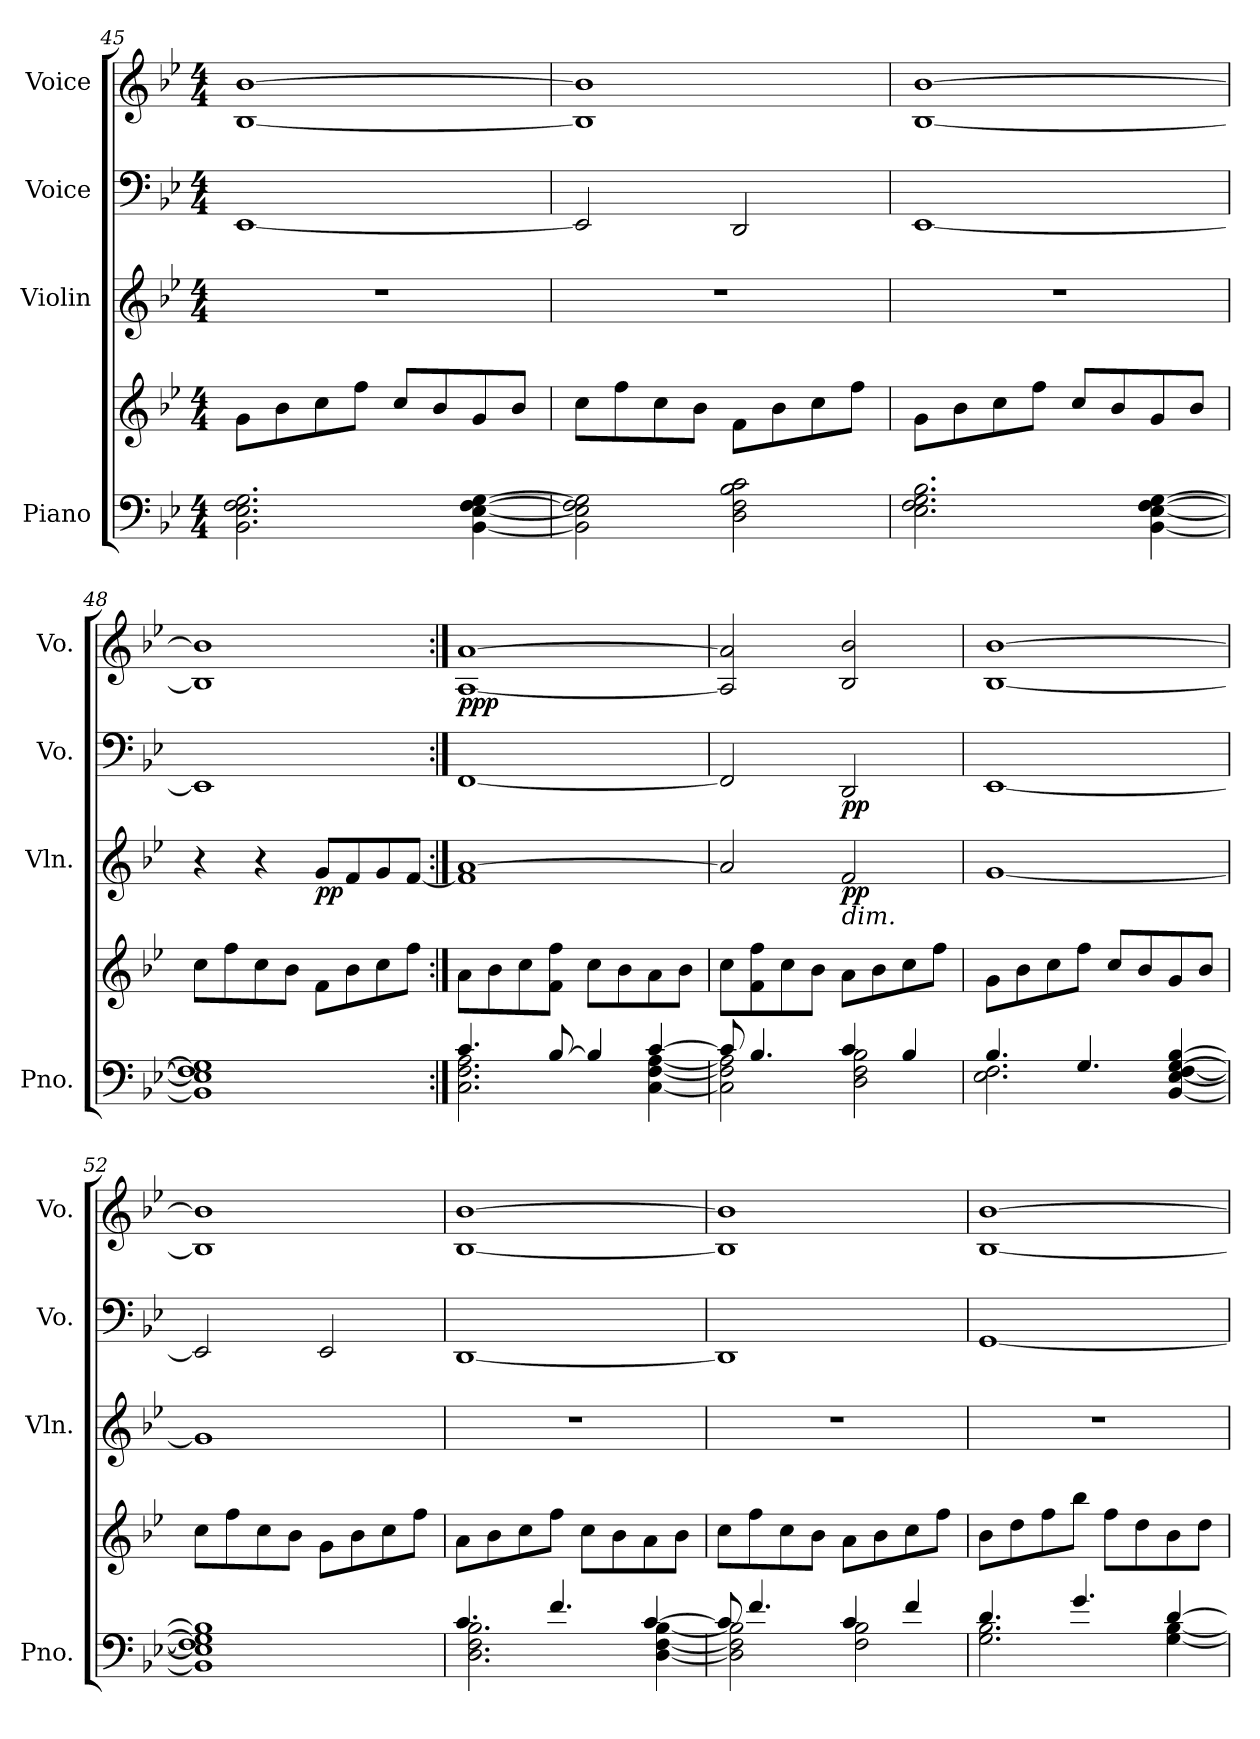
**kern	**kern	**kern	**dynam	**kern	**dynam	**kern	**dynam
*part4	*part4	*part3	*part3	*part2	*part2	*part1	*part1
*staff5	*staff4	*staff3	*staff3	*staff2	*staff2	*staff1	*staff1
*I"Piano	*	*I"Violin	*	*I"Voice	*	*I"Voice	*
*I'Pno.	*	*I'Vln.	*	*I'Vo.	*	*I'Vo.	*
*clefF4	*clefG2	*clefG2	*	*clefF4	*	*clefG2	*
*k[b-e-]	*k[b-e-]	*k[b-e-]	*	*k[b-e-]	*	*k[b-e-]	*
*M4/4	*M4/4	*M4/4	*	*M4/4	*	*M4/4	*
=45	=45	=45	=45	=45	=45	=45	=45
2.BB-\ 2.E-\ 2.F\ 2.G\	8g\L	1r	.	[1EE-	.	[1B- [1b-	.
.	8b-\	.	.	.	.	.	.
.	8cc\	.	.	.	.	.	.
.	8ff\J	.	.	.	.	.	.
.	8cc/L	.	.	.	.	.	.
.	8b-/	.	.	.	.	.	.
[4BB-\ [4E-\ [4F\ [4G\	8g/	.	.	.	.	.	.
.	8b-/J	.	.	.	.	.	.
=46	=46	=46	=46	=46	=46	=46	=46
2BB-\] 2E-\] 2F\] 2G\]	8cc\L	1r	.	2EE-/]	.	1B-] 1b-]	.
.	8ff\	.	.	.	.	.	.
.	8cc\	.	.	.	.	.	.
.	8b-\J	.	.	.	.	.	.
2D\ 2F\ 2B-\ 2c\	8f\L	.	.	2DD/	.	.	.
.	8b-\	.	.	.	.	.	.
.	8cc\	.	.	.	.	.	.
.	8ff\J	.	.	.	.	.	.
!!LO:LB:g=z
=47	=47	=47	=47	=47	=47	=47	=47
2.E-\ 2.F\ 2.G\ 2.B-\	8g\L	1r	.	[1EE-	.	[1B- [1b-	.
.	8b-\	.	.	.	.	.	.
.	8cc\	.	.	.	.	.	.
.	8ff\J	.	.	.	.	.	.
.	8cc/L	.	.	.	.	.	.
.	8b-/	.	.	.	.	.	.
[4BB-\ [4E-\ [4F\ [4G\	8g/	.	.	.	.	.	.
.	8b-/J	.	.	.	.	.	.
=48	=48	=48	=48	=48	=48	=48	=48
1BB-] 1E-] 1F] 1G]	8cc\L	4r	.	1EE-]	.	1B-] 1b-]	.
.	8ff\	.	.	.	.	.	.
.	8cc\	4r	.	.	.	.	.
.	8b-\J	.	.	.	.	.	.
!	!	!	!LO:DY:b	!	!	!	!
.	8f\L	8g/L	pp	.	.	.	.
.	8b-\	8f/	.	.	.	.	.
.	8cc\	8g/	.	.	.	.	.
.	8ff\J	[8f/J	.	.	.	.	.
=49:|!	=49:|!	=49:|!	=49:|!	=49:|!	=49:|!	=49:|!	=49:|!
*^	*	*	*	*	*	*	*
!	!	!	!	!	!	!	!	!LO:DY:b
4.c/	2.C\ 2.F\ 2.A\	8a\L	1f] [1a	.	[1FF	.	[1A [1a	ppp
.	.	8b-\	.	.	.	.	.	.
.	.	8cc\	.	.	.	.	.	.
[8B-/	.	8f\ 8ff\J	.	.	.	.	.	.
4B-/]	.	8cc\L	.	.	.	.	.	.
.	.	8b-\	.	.	.	.	.	.
[4c/	[4C\ [4F\ [4A\	8a\	.	.	.	.	.	.
.	.	8b-\J	.	.	.	.	.	.
=50	=50	=50	=50	=50	=50	=50	=50	=50
8c/]	2C\] 2F\] 2A\]	8cc\L	2a/]	.	2FF/]	.	2A/] 2a/]	.
4.B-/	.	8f\ 8ff\	.	.	.	.	.	.
.	.	8cc\	.	.	.	.	.	.
.	.	8b-\J	.	.	.	.	.	.
!	!	!	!LO:TX:b:i:t=dim.	!	!	!	!	!
!	!	!	!	!LO:DY:b	!	!LO:DY:b	!	!
4c/	2D\ 2F\ 2B-\	8a\L	2f/	pp	2DD/	pp	2B-/ 2b-/	.
.	.	8b-\	.	.	.	.	.	.
4B-/	.	8cc\	.	.	.	.	.	.
.	.	8ff\J	.	.	.	.	.	.
!!LO:PB:g=z
=51	=51	=51	=51	=51	=51	=51	=51	=51
4.B-/	2.E-\ 2.F\	8g\L	[1g	.	[1EE-	.	[1B- [1b-	.
.	.	8b-\	.	.	.	.	.	.
.	.	8cc\	.	.	.	.	.	.
4.G/	.	8ff\J	.	.	.	.	.	.
.	.	8cc/L	.	.	.	.	.	.
.	.	8b-/	.	.	.	.	.	.
[4BB-/ [4E-/ [4F/ [4G/ [4B-/	4ryy	8g/	.	.	.	.	.	.
.	.	8b-/J	.	.	.	.	.	.
*v	*v	*	*	*	*	*	*	*
=52	=52	=52	=52	=52	=52	=52	=52
1BB-] 1E-] 1F] 1G] 1B-]	8cc\L	1g]	.	2EE-/]	.	1B-] 1b-]	.
.	8ff\	.	.	.	.	.	.
.	8cc\	.	.	.	.	.	.
.	8b-\J	.	.	.	.	.	.
.	8g\L	.	.	2EE-/	.	.	.
.	8b-\	.	.	.	.	.	.
.	8cc\	.	.	.	.	.	.
.	8ff\J	.	.	.	.	.	.
=53	=53	=53	=53	=53	=53	=53	=53
*^	*	*	*	*	*	*	*
4.c/	2.D\ 2.F\ 2.B-\	8a\L	1r	.	[1DD	.	[1B- [1b-	.
.	.	8b-\	.	.	.	.	.	.
.	.	8cc\	.	.	.	.	.	.
4.f/	.	8ff\J	.	.	.	.	.	.
.	.	8cc\L	.	.	.	.	.	.
.	.	8b-\	.	.	.	.	.	.
[4c/	[4D\ [4F\ [4B-\	8a\	.	.	.	.	.	.
.	.	8b-\J	.	.	.	.	.	.
=54	=54	=54	=54	=54	=54	=54	=54	=54
8c/]	2D\] 2F\] 2B-\]	8cc\L	1r	.	1DD]	.	1B-] 1b-]	.
4.f/	.	8ff\	.	.	.	.	.	.
.	.	8cc\	.	.	.	.	.	.
.	.	8b-\J	.	.	.	.	.	.
4c/	2F\ 2B-\	8a\L	.	.	.	.	.	.
.	.	8b-\	.	.	.	.	.	.
4f/	.	8cc\	.	.	.	.	.	.
.	.	8ff\J	.	.	.	.	.	.
=55	=55	=55	=55	=55	=55	=55	=55	=55
4.d/	2.G\ 2.B-\	8b-\L	1r	.	[1GG	.	[1B- [1b-	.
.	.	8dd\	.	.	.	.	.	.
.	.	8ff\	.	.	.	.	.	.
4.g/	.	8bb-\J	.	.	.	.	.	.
.	.	8ff\L	.	.	.	.	.	.
.	.	8dd\	.	.	.	.	.	.
[4d/	[4G\ [4B-\	8b-\	.	.	.	.	.	.
.	.	8dd\J	.	.	.	.	.	.
*v	*v	*	*	*	*	*	*	*
=	=	=	=	=	=	=	=
*-	*-	*-	*-	*-	*-	*-	*-
